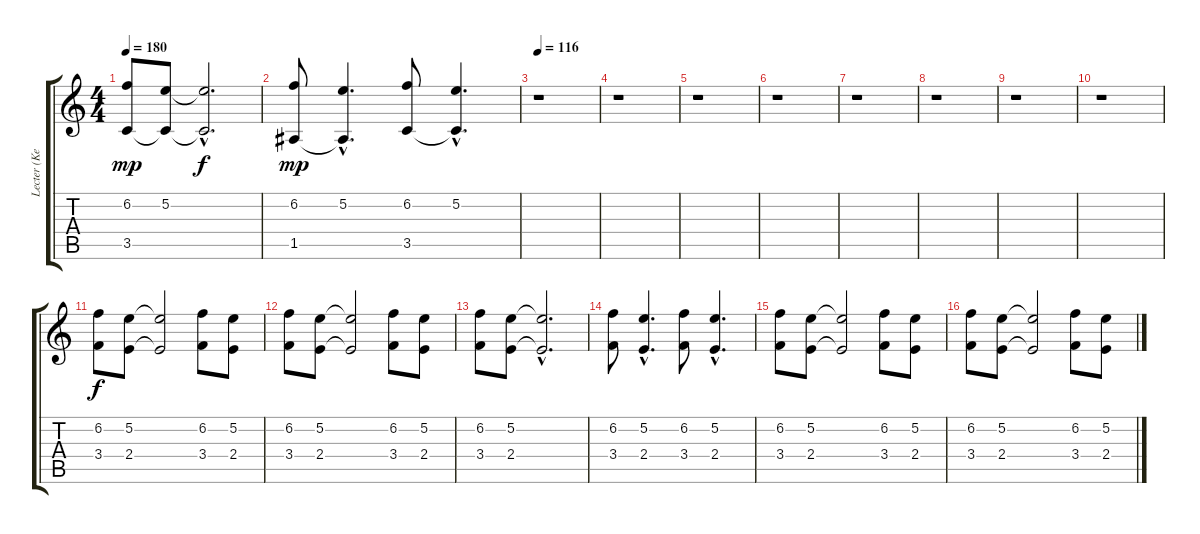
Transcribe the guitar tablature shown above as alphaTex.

\track ("Lecter (KeybRight)" "Lecter (Ke") {instrument stringensemble1}
\staff {score tabs}
\tuning (E5 B4 G4 D4 A3 D3) {hide}
\ts (4 4)
\tempo 180
\clef g2
\ks c
(6.2 3.5).8{dy mp} (5.2 3.5{t}).8 (5.2{hac t} 3.5{hac t}).2{d dy f} |
(6.2 1.5).8{dy mp} (5.2{hac} 1.5{hac t}).4{d} (6.2 3.5).8 (5.2{hac} 3.5{hac t}).4{d} |
\tempo 116
r.1 |
r.1 |
r.1 |
r.1 |
r.1 |
r.1 |
r.1 |
r.1 |
(6.2 3.4).8{dy f volume 15 balance 12} (5.2 2.4).8 (5.2{t} 2.4{t}).2 (6.2 3.4).8 (5.2 2.4).8 |
(6.2 3.4).8 (5.2 2.4).8 (5.2{t} 2.4{t}).2 (6.2 3.4).8 (5.2 2.4).8 |
(6.2 3.4).8 (5.2 2.4).8 (5.2{hac t} 2.4{hac t}).2{d} |
(6.2 3.4).8 (5.2{hac} 2.4{hac}).4{d} (6.2 3.4).8 (5.2{hac} 2.4{hac}).4{d} |
(6.2 3.4).8 (5.2 2.4).8 (5.2{t} 2.4{t}).2 (6.2 3.4).8 (5.2 2.4).8 |
(6.2 3.4).8 (5.2 2.4).8 (5.2{t} 2.4{t}).2 (6.2 3.4).8 (5.2 2.4).8
